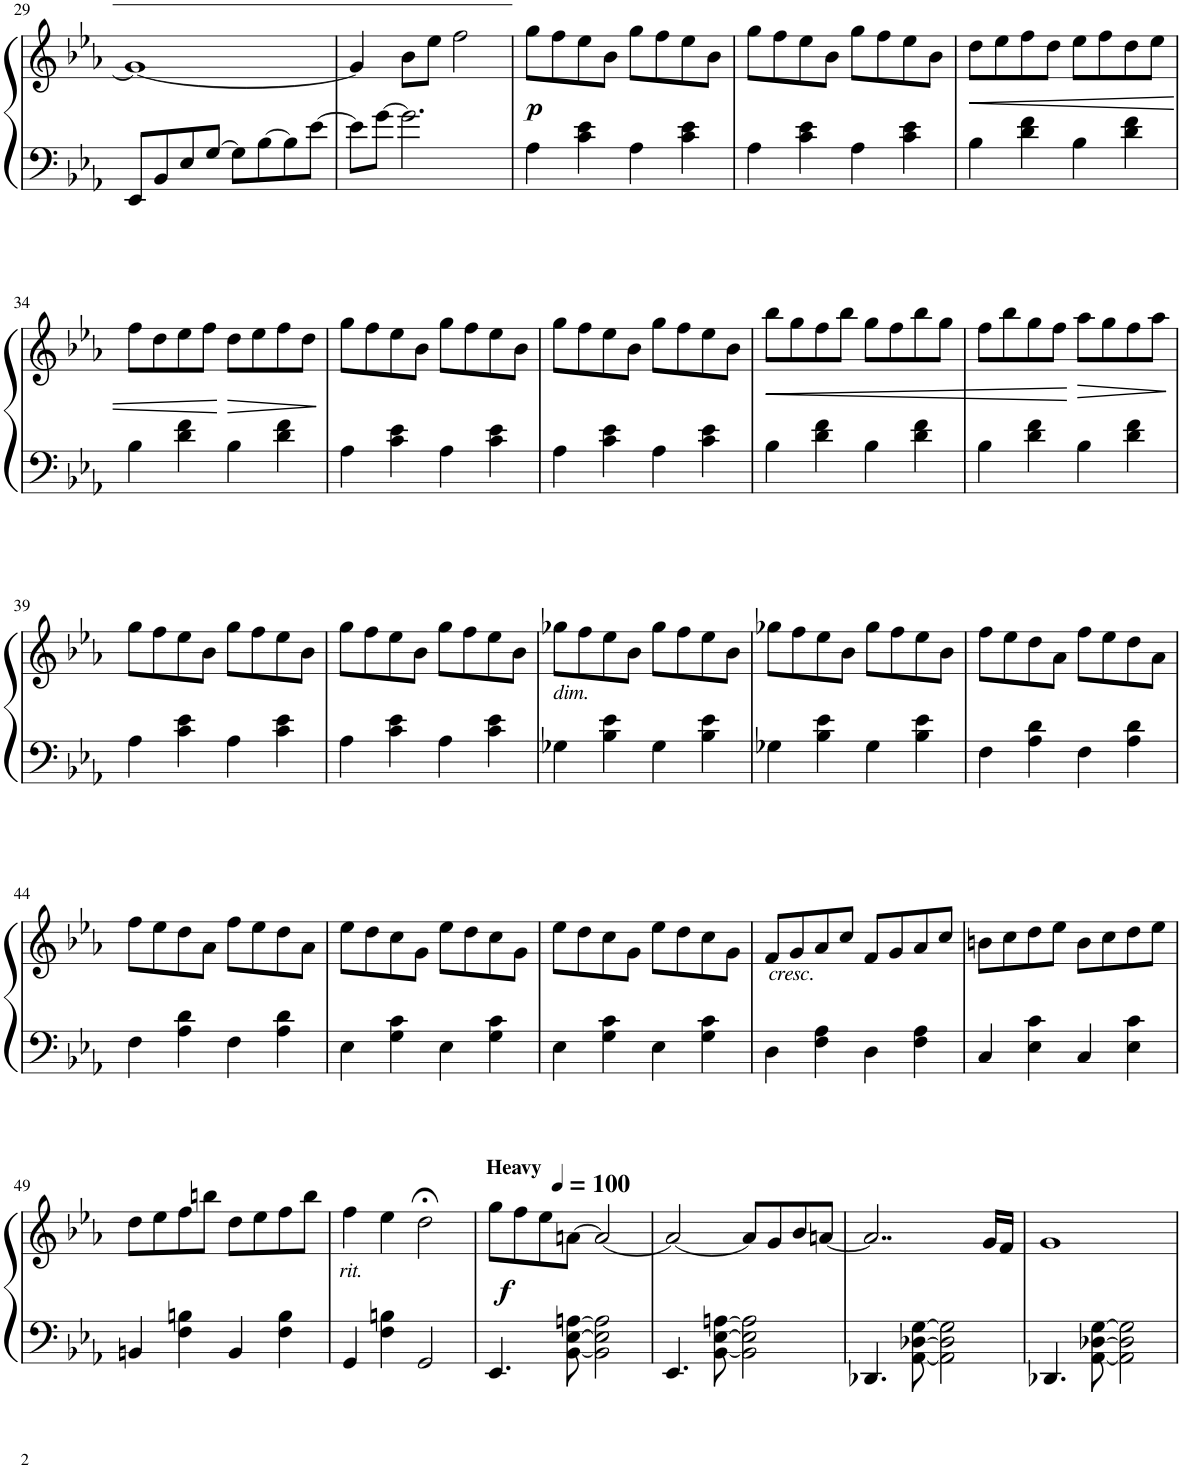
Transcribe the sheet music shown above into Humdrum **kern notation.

**kern	**kern	**dynam
*part1	*part1	*part1
*staff2	*staff1	*staff1/2
*I"Piano	*	*
*I'Pno.	*	*
!!LO:PB:g=z
*clefF4	*clefG2	*
*k[b-e-a-]	*k[b-e-a-]	*
*M4/4	*M4/4	*
=29	=29	=29
8EE-/L	1g_	.
8BB-/	.	.
8E-/	.	.
[8G/J	.	.
8G\L]	.	.
[8B-\	.	.
8B-\]	.	.
[8e-\J	.	.
=30	=30	=30
8e-\L]	4g/]	.
[8g\J	.	.
2.g\]	8b-\L	.
.	8ee-\J	.
.	2ff\	.
=31	=31	=31
!	!	!LO:DY:b
4A-\	8gg\L	p
.	8ff\	.
4c\ 4e-\	8ee-\	.
.	8b-\J	.
4A-\	8gg\L	.
.	8ff\	.
4c\ 4e-\	8ee-\	.
.	8b-\J	.
=32	=32	=32
4A-\	8gg\L	.
.	8ff\	.
4c\ 4e-\	8ee-\	.
.	8b-\J	.
4A-\	8gg\L	.
.	8ff\	.
4c\ 4e-\	8ee-\	.
.	8b-\J	.
=33	=33	=33
!	!	!LO:HP:b
4B-\	8dd\L	<
.	8ee-\	.
4d\ 4f\	8ff\	.
.	8dd\J	.
4B-\	8ee-\L	.
.	8ff\	.
4d\ 4f\	8dd\	.
.	8ee-\J	.
!!LO:LB:g=z
=34	=34	=34
4B-\	8ff\L	.
.	8dd\	.
4d\ 4f\	8ee-\	.
.	8ff\J	.
!	!	!LO:HP:n=1:b
4B-\	8dd\L	[ >
.	8ee-\	.
4d\ 4f\	8ff\	.
.	8dd\J	.
.	.	]
=35	=35	=35
4A-\	8gg\L	.
.	8ff\	.
4c\ 4e-\	8ee-\	.
.	8b-\J	.
4A-\	8gg\L	.
.	8ff\	.
4c\ 4e-\	8ee-\	.
.	8b-\J	.
=36	=36	=36
4A-\	8gg\L	.
.	8ff\	.
4c\ 4e-\	8ee-\	.
.	8b-\J	.
4A-\	8gg\L	.
.	8ff\	.
4c\ 4e-\	8ee-\	.
.	8b-\J	.
=37	=37	=37
!	!	!LO:HP:b
4B-\	8bb-\L	<
.	8gg\	.
4d\ 4f\	8ff\	.
.	8bb-\J	.
4B-\	8gg\L	.
.	8ff\	.
4d\ 4f\	8bb-\	.
.	8gg\J	.
=38	=38	=38
4B-\	8ff\L	.
.	8bb-\	.
4d\ 4f\	8gg\	.
.	8ff\J	.
!	!	!LO:HP:n=1:b
4B-\	8aa-\L	[ >
.	8gg\	.
4d\ 4f\	8ff\	.
.	8aa-\J	.
.	.	]
!!LO:LB:g=z
=39	=39	=39
4A-\	8gg\L	.
.	8ff\	.
4c\ 4e-\	8ee-\	.
.	8b-\J	.
4A-\	8gg\L	.
.	8ff\	.
4c\ 4e-\	8ee-\	.
.	8b-\J	.
=40	=40	=40
4A-\	8gg\L	.
.	8ff\	.
4c\ 4e-\	8ee-\	.
.	8b-\J	.
4A-\	8gg\L	.
.	8ff\	.
4c\ 4e-\	8ee-\	.
.	8b-\J	.
=41	=41	=41
!	!LO:TX:b:i:t=dim.	!
4G-X\	8gg-X\L	.
.	8ff\	.
4B-\ 4e-\	8ee-\	.
.	8b-\J	.
4G-\	8gg-\L	.
.	8ff\	.
4B-\ 4e-\	8ee-\	.
.	8b-\J	.
=42	=42	=42
4G-X\	8gg-X\L	.
.	8ff\	.
4B-\ 4e-\	8ee-\	.
.	8b-\J	.
4G-\	8gg-\L	.
.	8ff\	.
4B-\ 4e-\	8ee-\	.
.	8b-\J	.
=43	=43	=43
4F\	8ff\L	.
.	8ee-\	.
4A-\ 4d\	8dd\	.
.	8a-\J	.
4F\	8ff\L	.
.	8ee-\	.
4A-\ 4d\	8dd\	.
.	8a-\J	.
!!LO:LB:g=z
=44	=44	=44
4F\	8ff\L	.
.	8ee-\	.
4A-\ 4d\	8dd\	.
.	8a-\J	.
4F\	8ff\L	.
.	8ee-\	.
4A-\ 4d\	8dd\	.
.	8a-\J	.
=45	=45	=45
4E-\	8ee-\L	.
.	8dd\	.
4G\ 4c\	8cc\	.
.	8g\J	.
4E-\	8ee-\L	.
.	8dd\	.
4G\ 4c\	8cc\	.
.	8g\J	.
=46	=46	=46
4E-\	8ee-\L	.
.	8dd\	.
4G\ 4c\	8cc\	.
.	8g\J	.
4E-\	8ee-\L	.
.	8dd\	.
4G\ 4c\	8cc\	.
.	8g\J	.
=47	=47	=47
!	!LO:TX:b:i:t=cresc	!
!	!LO:TX:b:t=.	!
4D\	8f/L	.
.	8g/	.
4F\ 4A-\	8a-/	.
.	8cc/J	.
4D\	8f/L	.
.	8g/	.
4F\ 4A-\	8a-/	.
.	8cc/J	.
=48	=48	=48
4C/	8bn\L	.
.	8cc\	.
4E-\ 4c\	8dd\	.
.	8ee-\J	.
4C/	8b\L	.
.	8cc\	.
4E-\ 4c\	8dd\	.
.	8ee-\J	.
!!LO:LB:g=z
=49	=49	=49
4BBn/	8dd\L	.
.	8ee-\	.
4F\ 4Bn\	8ff\	.
.	8bbn\J	.
4BB/	8dd\L	.
.	8ee-\	.
4F\ 4B\	8ff\	.
.	8bb\J	.
=50	=50	=50
!	!LO:TX:b:i:t=rit.	!
4GG/	4ff\	.
4F\ 4Bn\	4ee-\	.
2GG/	2dd;<\	.
=51	=51	=51
*	*MM100	*
!	!LO:TX:a:B:t=Heavy	!
!	!	!LO:DY:b
4.EE-/	8gg\L	f
.	8ff\	.
.	8ee-\	.
[8BB-\ [8E-\ [8An\	[8an\J	.
2BB-\] 2E-\] 2A\]	2a/_	.
=52	=52	=52
4.EE-/	2a/_	.
[8BB-\ [8E-\ [8An\	.	.
2BB-\] 2E-\] 2A\]	8a/L]	.
.	8g/	.
.	8b-/	.
.	[8an/J	.
=53	=53	=53
4.DD-X/	2..a/]	.
[8AA-\ [8D-X\ [8G\	.	.
2AA-\] 2D-\] 2G\]	.	.
.	16g/LL	.
.	16f/JJ	.
=54	=54	=54
4.DD-X/	1g	.
[8AA-\ [8D-X\ [8G\	.	.
2AA-\] 2D-\] 2G\]	.	.
=	=	=
*-	*-	*-
